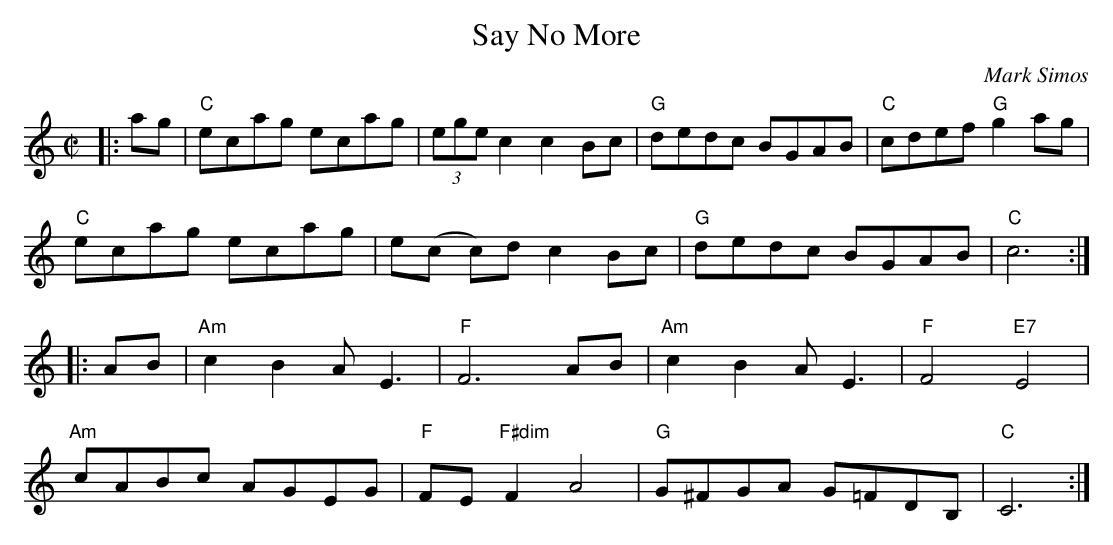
X:1
T: Say No More
C: Mark Simos
M:C|
K:C
|:ag|"C"ecag ecag|(3ege c2c2 Bc |"G"dedc BGAB|"C"cdef "G"g2 ag|
"C"ecag ecag|e(c c)d c2 Bc |"G"dedc BGAB|"C"c6:|
|:AB|"Am"c2B2AE3|"F"F6AB|"Am"c2B2AE3|"F"F4"E7"E4|
"Am"cABc AGEG|"F"FE "F#dim"F2A4|"G"G^FGA G=FDB,|"C"C6:|

1984 Mark Simos/Devachan Music (BMI). All Rights Reserved. Used by permission.
